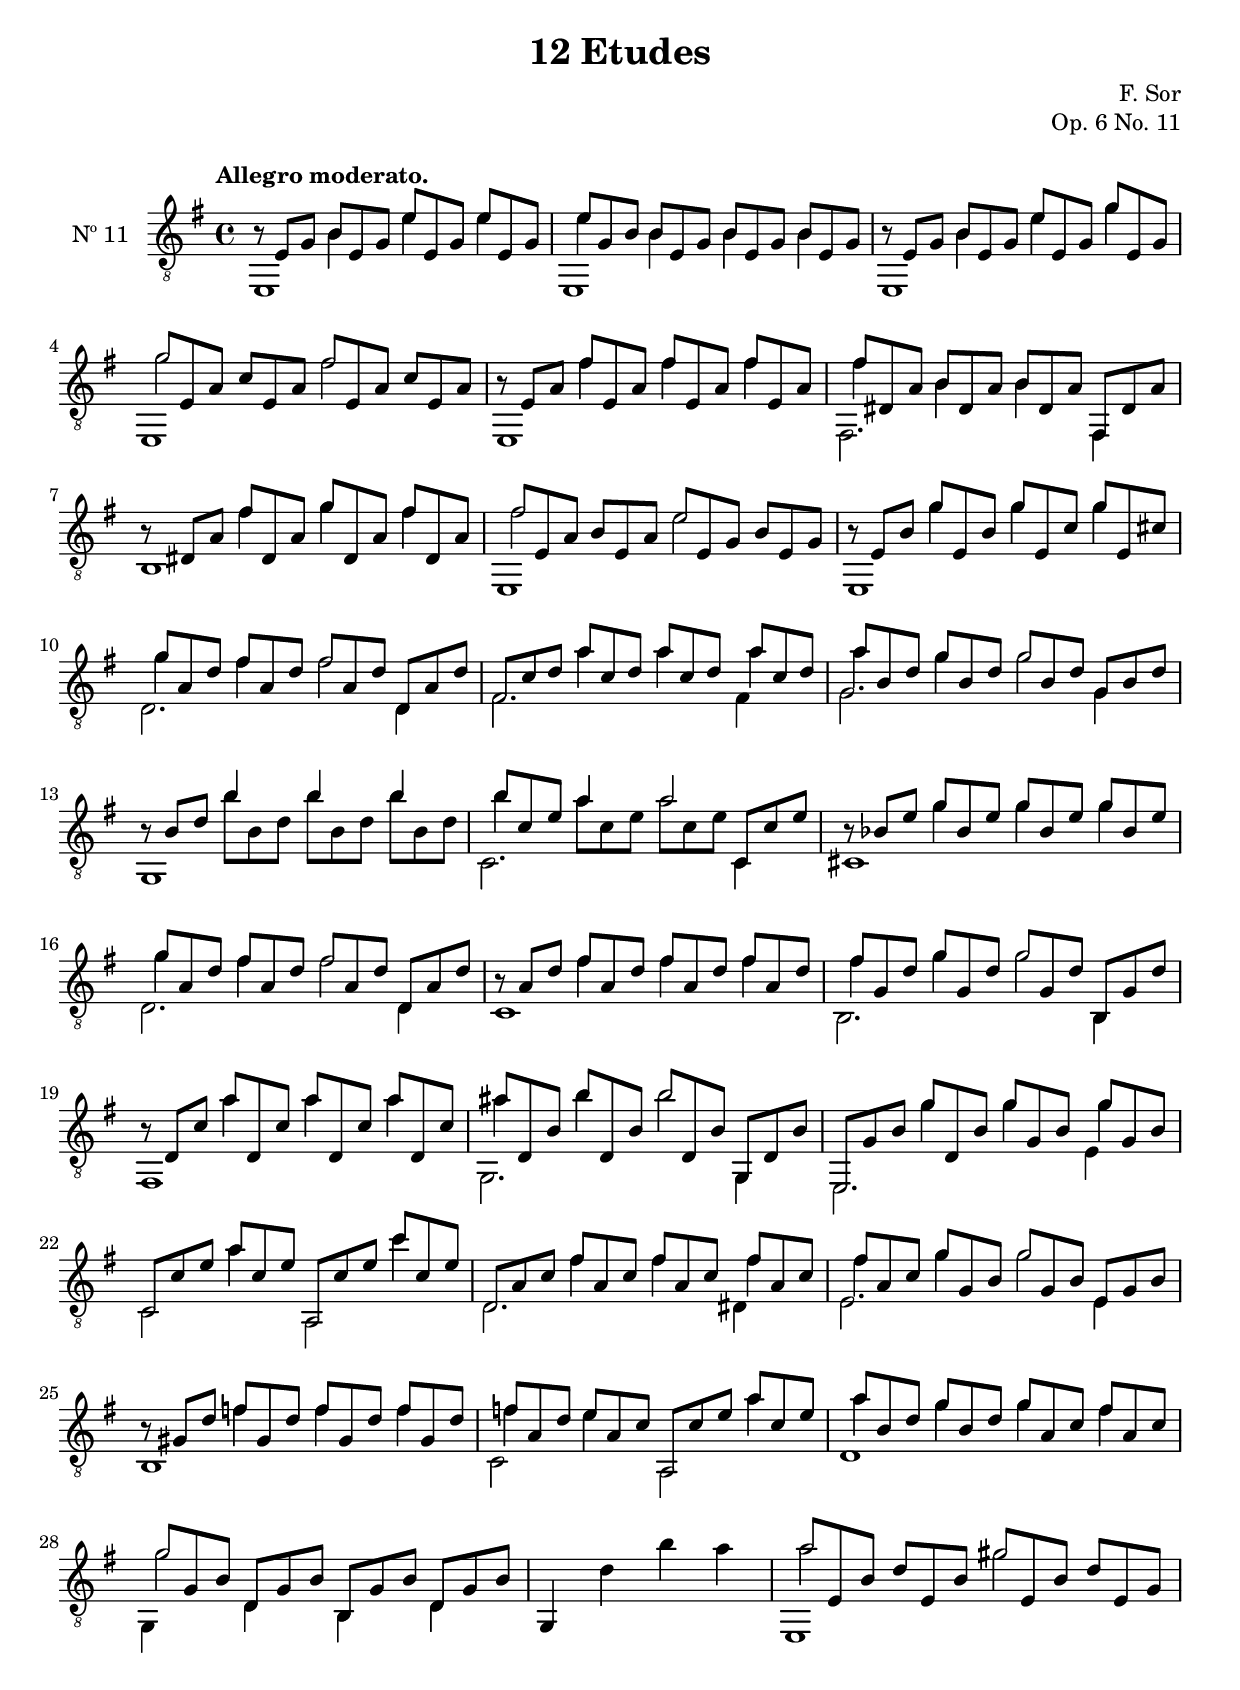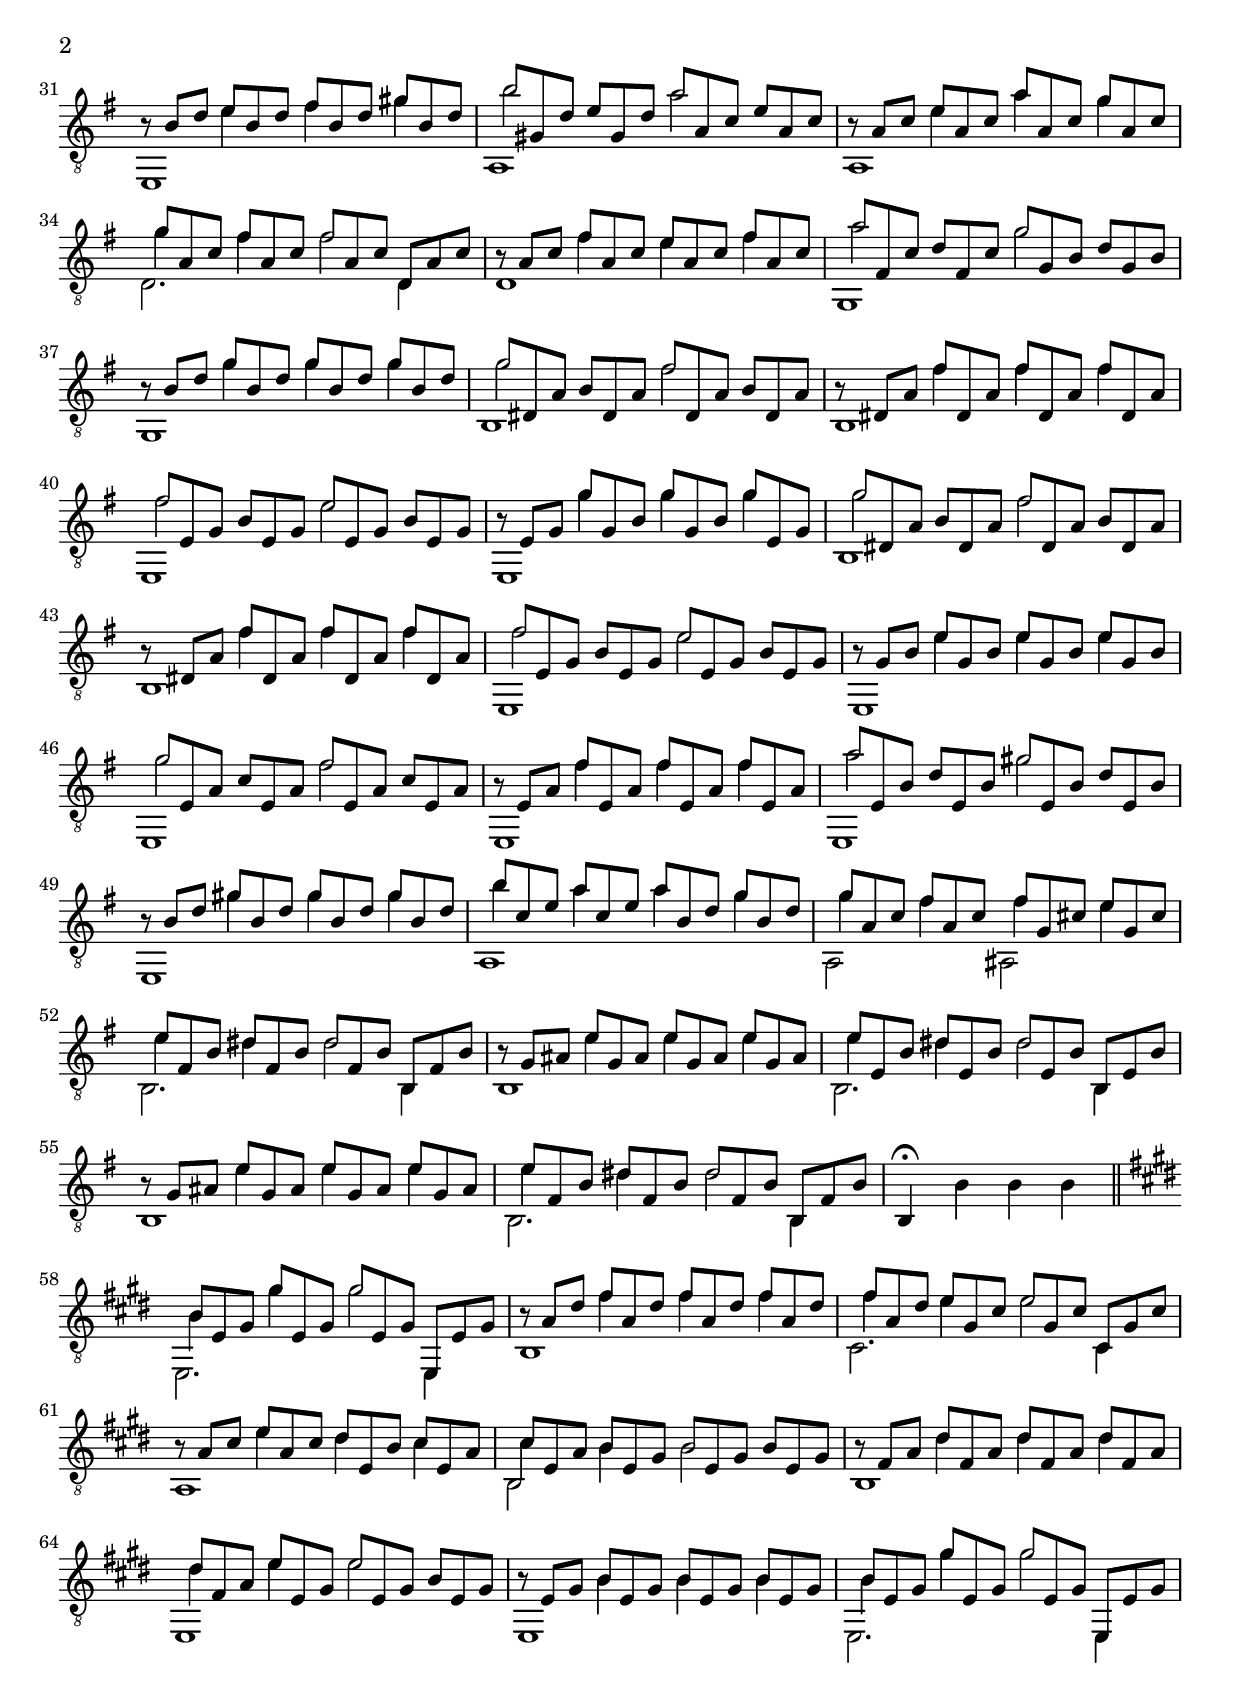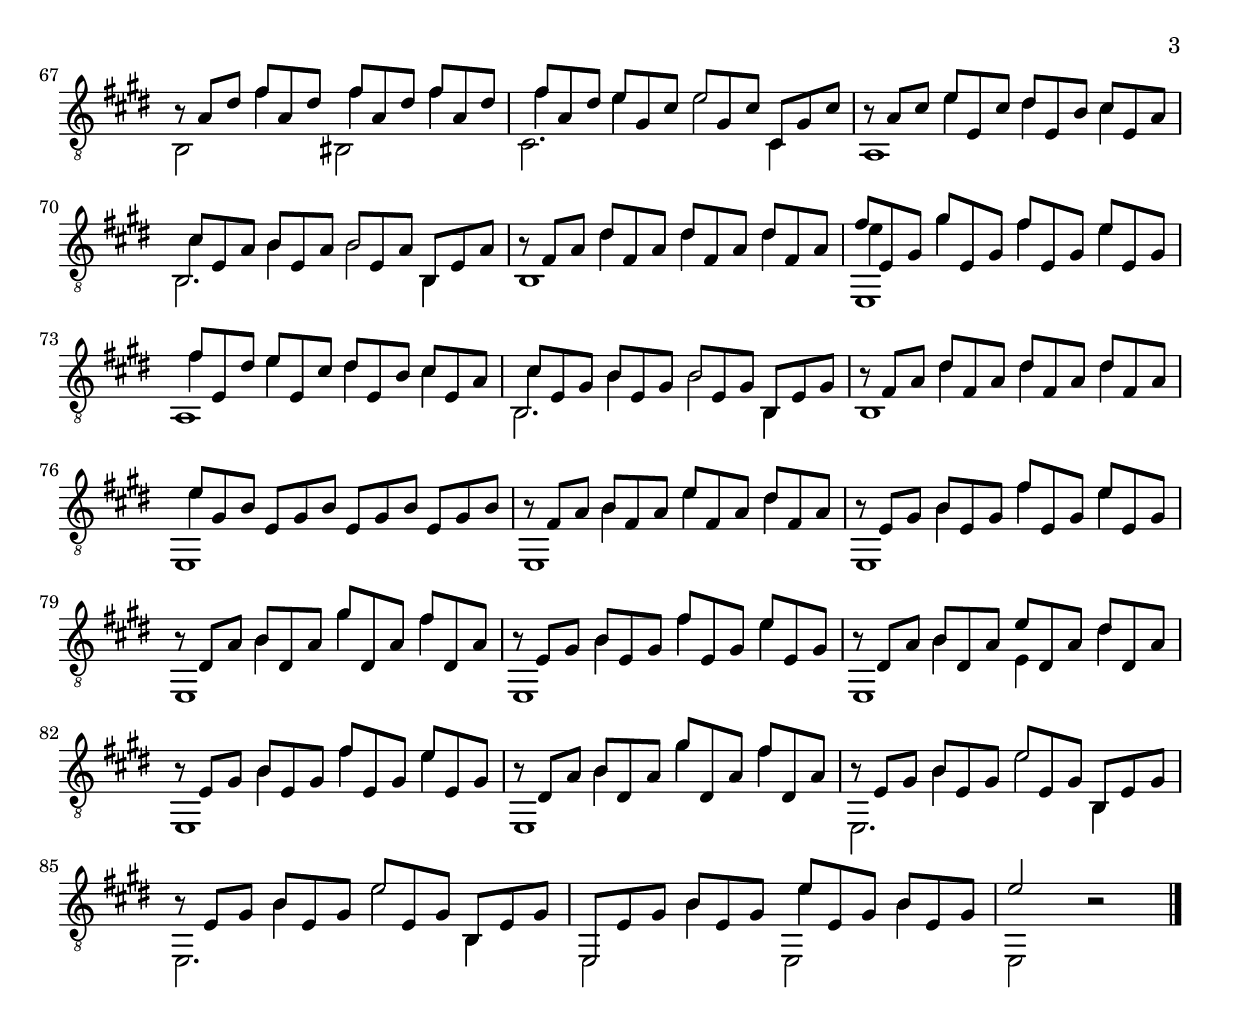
\version "2.19.35"

\header {
  title = "12 Etudes"
  composer = "F. Sor"
  opus = "Op. 6 No. 11"
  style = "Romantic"
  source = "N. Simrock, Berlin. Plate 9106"
  date = "c.1889"
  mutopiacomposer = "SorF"
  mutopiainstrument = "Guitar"
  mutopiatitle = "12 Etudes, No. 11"
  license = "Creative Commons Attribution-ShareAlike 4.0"
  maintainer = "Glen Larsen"
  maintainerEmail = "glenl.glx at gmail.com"
}

\paper {
  % add space between composer/opus markup and first staff
  markup-system-spacing #'padding = #3
  % add a little space between composer and opus
  markup-markup-spacing #'padding = #1.2
  top-margin = #8
  bottom-margin = #12
%  system-count = #8
}

mbreak = {} % { \break }
global = {
  \time 4/4
  \key e \minor
}

upperVoice = \fixed c {
  \voiceOne
  \set fingeringOrientations = #'(up)
  \override Fingering.add-stem-support = ##t

  \omit TupletBracket \omit TupletNumber
  \tuplet 3/2 {
    b8\rest e g b e g e' e g e' e g |
    e'8 g b b e g b e g b e g |
    b8\rest e g b e g e' e g g' e g |
    g'8 e a c' e a fis' e a c' e a |

    \mbreak
    b8\rest e a fis' e a fis' e a fis' e a |
    fis'8 dis a b dis a b dis a fis, dis a |
    b8\rest dis a fis' dis a g' dis a fis' dis a |
    fis'8 e a b e a e' e g b e g |

    \mbreak
    b8\rest e b g' e b g' e c' g' e cis' |
    g' a d' fis' a d' fis' a d' d a d' |
    fis8 c' d' a' c' d' a' c' d' a' c' d' |
    a'8 b d' g' b d' g' b d' g b d' |

    \mbreak
    b8\rest b d' \stemDown \repeat unfold 3 { b' b d' } |
    \stemUp b'8 c' e' \stemDown a' c' e' a' c' e' \stemUp c c' e' |
    b8\rest bes e' g' bes e' g' bes e' g' bes e' |
    g'8 a d' fis' a d' fis' a d' d a d' |

    \mbreak
    b8\rest a d' fis' a d' fis' a d' fis' a d' |
    fis'8 g d' g' g d' g' g  d' b, g d' |
    b8\rest d c' a' d c' a' d c' a' d c' |
    ais'8 d b b' d b b' d b g, d b |

    \mbreak
    e,8 g b g' d b g' g b g' g b |
    c8 c' e' a' c' e' a, c' e' c'' c' e' |
    d8 a c' fis' a c' fis' a c' fis' a c' |
    fis'8 a c' g' g b g' g b e g b |

    \mbreak
    b8\rest gis d' f' gis d' f' gis d' f' gis d' |
    f'8 a d' e' a c' a, c' e' a' c' e' |
    a'8 b d' g' b d' g' a c' fis' a c' |
    g'8 g b d g b b, g b d g b |

    \mbreak
    s8*12 |
    a'8 e b d' e b gis' e b d' e g |
    b8\rest b d' e' b  d' fis' b d' gis' b d' |
    b' gis d' e' gis d' a' a c' e' a c' |
    b8\rest a c' e' a c' a' a c' g' a c' |

    \mbreak
    g'8 a c' fis' a c' fis' a c' d a c' |
    b8\rest a c' fis' a c' e' a c' fis' a c' |
    a'8 fis c' d' fis c' g' g b d' g b |
    b8\rest b d' g' b d' g' b d' g' b d' |

    \mbreak
    g'8 dis a b dis a fis' dis a b dis a |
    b8\rest dis a fis' dis a fis' dis a fis' dis a |
    fis'8 e g b e g e' e g b e g |
    b8\rest e g g' g b g' g b g' e g |

    \mbreak
    g'8 dis a b dis a fis' dis a b dis a |
    b8\rest dis a fis' dis a fis' dis a fis' dis a |
    fis'8 e g b e g e' e g b e g |
    b8\rest g b e' g b e' g b e' g b |

    \mbreak
    g'8 e a c' e a fis' e a c' e a |
    b8\rest e a fis' e a fis' e a fis' e a |
    a'8 e b d' e b gis' e b d' e b |
    b8\rest b d' gis' b d' gis' b d' gis' b d' |

    \mbreak
    b'8 c' e' a' c' e' a' b d' g' b d' |
    g'8 a c' fis' a c' fis' g cis' e' g cis' |
    e'8 fis b dis' fis b dis' fis b b, fis b |
    b8\rest g ais \repeat unfold 3 {e' g ais} |

    \mbreak
    e'8 e b dis' e b dis' e b b, e b |
    b8\rest g ais \repeat unfold 3 {e' g ais} |
    e'8 fis b dis' fis b dis' fis b b, fis b |
    s8*12 |
    \bar "||" \key e\major
    b8 e gis gis' e gis gis' e gis e, e gis |

    \mbreak
    b8\rest a dis' fis' a dis' fis' a dis' fis' a dis' |
    fis'8 a dis' e' gis cis' e' gis cis' cis gis cis' |
    b8\rest a cis' e' a cis' dis' e b cis' e a |
    cis'8 e a \repeat unfold 3 {b e gis} |

    \mbreak
    b8\rest fis a \repeat unfold 3 {dis' fis a} |
    dis'8 fis a e' e gis e' e gis b e gis |
    b8\rest e gis \repeat unfold 3 {b e gis} |
    b8 e gis gis' e gis gis' e gis e, e gis |

    \mbreak
    b8\rest a dis' \repeat unfold 3 {fis' a dis'} |
    fis'8 a dis' e' gis cis' e' gis cis' cis gis cis' |
    b8\rest a cis' e' e cis' dis' e b cis' e a |
    cis'8 e a b e a b e a b, e a |

    \mbreak
    b8\rest fis a \repeat unfold 3 {dis' fis a} |
    fis'8 e gis gis' e gis fis' e gis e' e gis |
    fis'8 e dis' e' e cis' dis' e b cis' e a |
    cis'8 e gis b e gis b e gis b, e gis |

    \mbreak
    b8\rest fis a \repeat unfold 3 {dis' fis a} |
    e'8 gis b \repeat unfold 3 {e gis b} |
    b8\rest fis a b fis a e' fis a dis' fis a |
    b8\rest e gis b e gis fis' e gis e' e gis |

    \mbreak
    b8\rest dis a b dis a gis' dis a fis' dis a |
    b8\rest e gis b e gis fis' e gis e' e gis |
    b8\rest dis a b dis a e' dis a dis' dis a |
    b8\rest e gis b e gis  fis' e gis e' e gis |

    \mbreak
    b8\rest dis a b dis a gis' dis a fis' dis a |
    \repeat unfold 2 {b8\rest e gis b e gis e' e gis b, e gis |}
    e, e gis b e gis e' e gis b e gis |
  }
  e'2 b\rest |

  \bar "|."
}


lowerVoice = \fixed c {
  \voiceTwo
  \set fingeringOrientations = #'(down)
  \override Fingering.add-stem-support = ##t
  \stemDown
  s4 b e' e' |
  e'4 b b b |
  s4 b e' g' |
  g'2 fis' |

  s4 fis' fis' fis' |
  fis'4 b b fis, |
  s4 fis' g' fis' |
  fis'2 e' |

  s4 g' g' g' |
  g'4 fis' fis'2 |
  s4 a'4 a' a' |
  a'4 g' g'2 |

  s4 \stemUp b' b' b' |
  \once\stemDown b'4 a' a'2 |
  s4 \stemDown g' g' g' |
  g'4 fis' fis'2 |

  s4 fis' fis' fis' |
  fis'4 g' g'2 |
  s4 a' a' a' |
  ais'4 b' b'2 |

  s4 g' g' g' |
  s4 a' s c'' |
  s4 fis' fis' fis' |
  fis'4 g' g'2 |

  s4 f' f' f' |
  f' e' s a' |
  a'4 g' g' fis' |
  g'2 s |

  \once\stemUp g,4 d' b' a' |
  a'2 gis' |
  s4 e' fis' gis' |
  b'2 a' |
  s4 e' a' g' |

  g'4 fis' fis'2 |
  s4 fis' e' fis' |
  a'2 g' |
  s4 g' g' g' |

  g'2 fis' |
  s4 fis' fis' fis' |
  fis'2  e' |
  s4 g' g' g' |

  g'2 fis' |
  s4 fis' fis' fis' |
  fis'2  e' |
  s4 e' e' e' |

  g'2 fis' |
  s4 fis' fis' fis' |
  a'2 gis' |
  s4 gis' gis' gis' |

  b'4 a' a' g' |
  g'4 fis' fis' e' |
  e'4 dis' dis'2 |
  s4 e' e' e' |

  e'4 dis' dis'2 |
  s4 e' e' e' |
  e'4 dis' dis'2 |
  \once\stemUp b,4^\fermata b b b |
  b4 gis' gis'2 |               % e \major

  s4 fis' fis' fis' |
  fis'4 e' e'2 |
  s4 e' dis' cis' |
  cis'4 b b2 |

  s4 dis' dis' dis' |
  dis' e' e'2 |
  s4 b b b |
  b4 gis' gis'2 |

  s4 fis' fis' fis' |
  fis'4 e' e'2 |
  s4 e' dis' cis' |
  cis'4 b b2 |

  s4 dis' dis' dis' |
  e'4 gis' fis' e' |
  fis'4 e' dis' cis' |
  cis'4 b b2 |

  s4 dis' dis' dis' |
  e'4 s4*3 |
  s4 b e' dis' |
  s4 b fis' e' |

  s4 b gis' fis' |
  s4 b fis' e' |
  s4 b e dis' |
  s4 b fis' e' |

  s4 b gis' fis' |
  \repeat unfold 2 {s4 b e'2 |}
  s4 b e' b |
}


middleVoice = \fixed c, {
  \voiceThree
  \set fingeringOrientations = #'(down)
  \override Fingering.add-stem-support = ##t
  \stemDown

  \repeat unfold 4 {e1 |}
  e1 |
  fis2. s4 |
  b1 |
  e1 |

  e1 |
  d'2. d'4 |
  fis'2. fis'4 |
  g'2. g'4 |

  g1 |
  c'2. c'4 |
  cis'1 |
  d'2. d'4 |

  c'1 |
  b2. b4 |
  fis1 |
  g2. g4 |

  e2. e'4 |
  c'2 a |
  d'2. dis'4 |
  e'2. e'4 |

  b1 |
  c'2 a |
  d'1 |
  g4 d' b d' |

  s1 |
  e1 |
  e1 |
  a1 |
  a1 |

  d'2. d'4 |
  d'1 |
  g1 |
  g1 |

  \repeat unfold 2 {
    b1 |
    b1 |
    e1 |
    e1 |
  }

  \repeat unfold 4 { e1 | }

  a1 |
  a2 ais |
  b2. b4 |
  b1 |

  b2. b4 |
  b1 |
  b2. b4 |
  s1
  e2. e4 |                      % e \major

  b1 |
  cis'2. cis'4 |
  a1 |
  b2 s |

  b1 |
  e1 |
  e1 |
  e2. e4 |

  b2 bis |
  cis'2. cis'4 |
  a1 |
  b2. b4 |

  b1 |
  e1 |
  a1 |
  b2. b4 |

  b1 |
  \repeat unfold 3 {e1 |}

  \repeat unfold 4 {e1 |}

  e1 |
  e2. b4 |
  e2. b4 |
  e2 e |
  e2 s
}


\score {
  <<
    \new Staff = "Guitar" \with {
      midiInstrument = #"acoustic guitar (nylon)"
      instrumentName = #"Nº 11"
      \mergeDifferentlyDottedOn
      \mergeDifferentlyHeadedOn
%      \override StringNumber #'stencil = ##f
    } <<
      \global
      \clef "treble_8"
      \tempo "Allegro moderato."
      \context Voice = "upperVoice" \upperVoice
      \context Voice = "lowerVoice" \lowerVoice
      \context Voice = "middleVoice" \middleVoice
    >>
%{
    % tabs are not completely developed
    \new TabStaff = "Guitar tabs" \with {
      restrainOpenStrings = ##t
    } <<
      \clef "moderntab"
      \global
      \context TabVoice = "upperVoice" \upperVoice
      \context TabVoice = "lowerVoice" \lowerVoice
    >>
%}
  >>
  \layout {}
  \midi {
    \context { \TabStaff \remove "Staff_performer" }
    \tempo 4 = 74
  }
}
